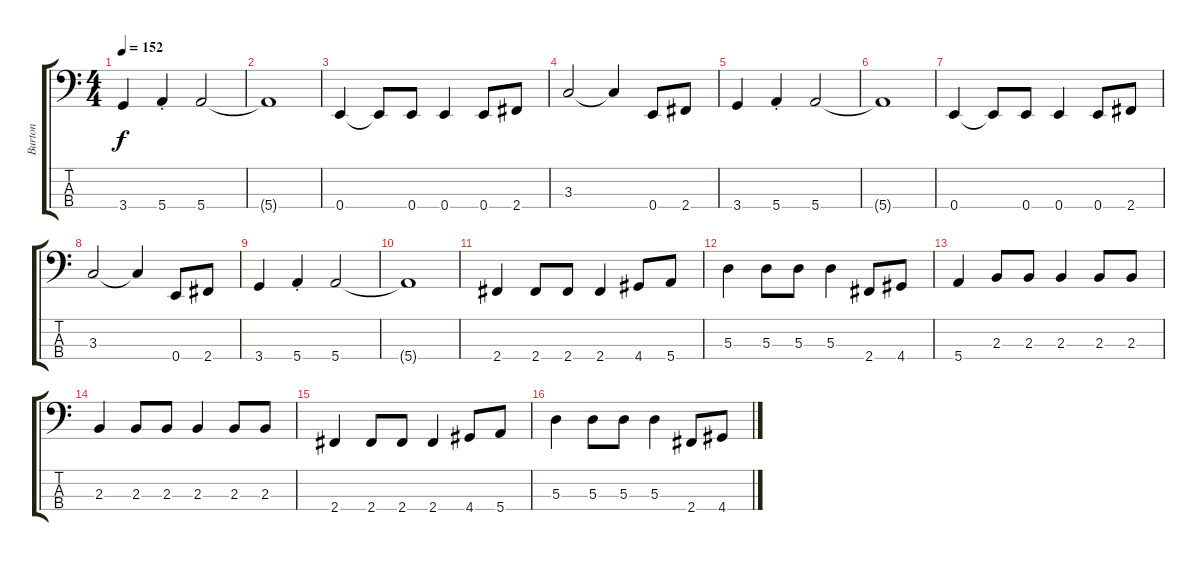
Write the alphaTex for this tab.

\track ("Burton" "Burton") {instrument electricbassfinger}
\staff {score tabs}
\tuning (G2 D2 A1 E1) {hide}
\ts (4 4)
\tempo 152
\clef f4
\ks c
3.4.4{dy f} 5.4{st}.4 5.4.2 |
5.4{t}.1 |
0.4.4 0.4{t}.8 0.4.8 0.4.4 0.4.8 2.4.8 |
3.3.2 3.3{t}.4 0.4.8 2.4.8 |
3.4.4 5.4{st}.4 5.4.2 |
5.4{t}.1 |
0.4.4 0.4{t}.8 0.4.8 0.4.4 0.4.8 2.4.8 |
3.3.2 3.3{t}.4 0.4.8 2.4.8 |
3.4.4 5.4{st}.4 5.4.2 |
5.4{t}.1 |
2.4.4 2.4.8 2.4.8 2.4.4 4.4.8 5.4.8 |
5.3.4 5.3.8 5.3.8 5.3.4 2.4.8 4.4.8 |
5.4.4 2.3.8 2.3.8 2.3.4 2.3.8 2.3.8 |
2.3.4 2.3.8 2.3.8 2.3.4 2.3.8 2.3.8 |
2.4.4 2.4.8 2.4.8 2.4.4 4.4.8 5.4.8 |
5.3.4 5.3.8 5.3.8 5.3.4 2.4.8 4.4.8
